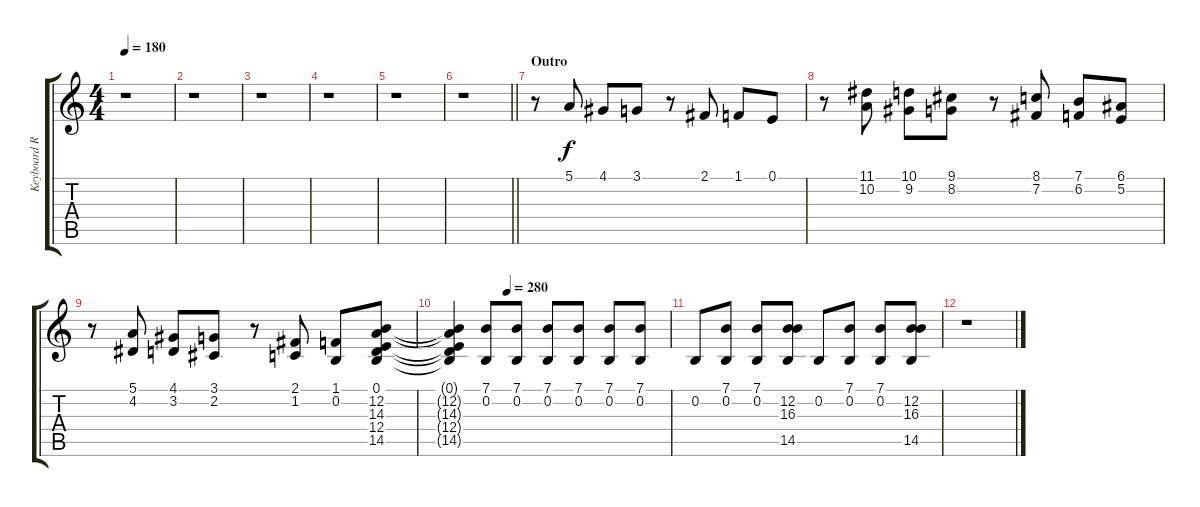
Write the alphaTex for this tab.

\track ("Keyboard R" "Keyboard R") {instrument electricgrandpiano}
\staff {score tabs}
\tuning (E4 B3 G3 D3 A2 E2) {hide}
\ts (4 4)
\tempo 180
\clef g2
\ks c
r.1{dy ff} |
r.1 |
r.1 |
r.1 |
r.1 |
\barLineRight lightlight
r.1 |
\section ("" "Outro")
r.8 5.1.8{dy f} 4.1.8 3.1.8 r.8 2.1.8 1.1.8 0.1.8 |
r.8 (11.1 10.2).8 (10.1 9.2).8 (9.1 8.2).8 r.8 (8.1 7.2).8 (7.1 6.2).8 (6.1 5.2).8 |
r.8 (5.1 4.2).8 (4.1 3.2).8 (3.1 2.2).8 r.8 (2.1 1.2).8 (1.1 0.2).8 (0.1 12.2 14.3 12.4 14.5).8 |
\tempo (280 0.25)
(0.1{t} 12.2{t} 14.3{t} 12.4{t} 14.5{t}).4 (7.1 0.2).8 (7.1 0.2).8 (7.1 0.2).8 (7.1 0.2).8 (7.1 0.2).8 (7.1 0.2).8 |
0.2.8 (7.1 0.2).8 (7.1 0.2).8 (12.2 16.3 14.5).8 0.2.8 (7.1 0.2).8 (7.1 0.2).8 (12.2 16.3 14.5).8 |
r.1
